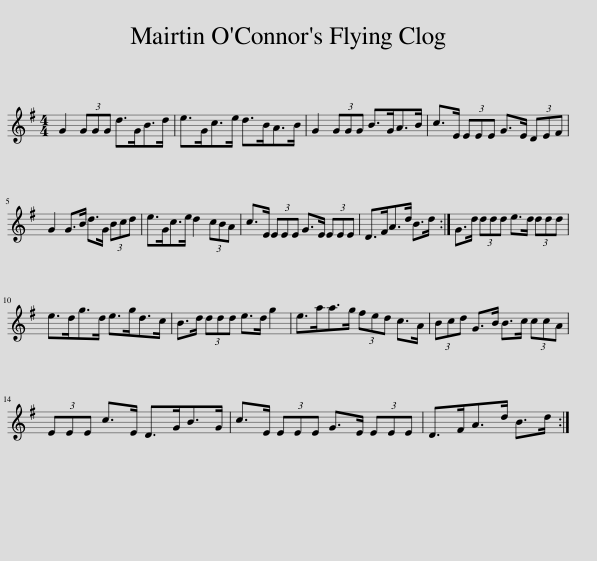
X:1
L:1/8
M:4/4
I:linebreak $
K:G
V:1 treble
V:1
 G2 (3GGG d>GB>d | e>Gc>e d>BA>B | G2 (3GGG B>GA>B | c>E (3EEE G>E (3DEF |$ G2 G>B d>G (3Bcd | %5
 e>Gc>e d2 (3cBA | c>E (3EEE G>E (3EEE | D>FA>d B>d :| G>d (3ddd e>d (3ddd |$ e>dg>d e>gd>c | %10
 B>d (3ddd e>d g2 | e>aa>g (3fed c>A | (3Bcd G>B B>c (3ccA |$ (3EEE c>E D>GB>G | c>E (3EEE G>E (3EEE | %15
 D>FA>d B>d :| %16
